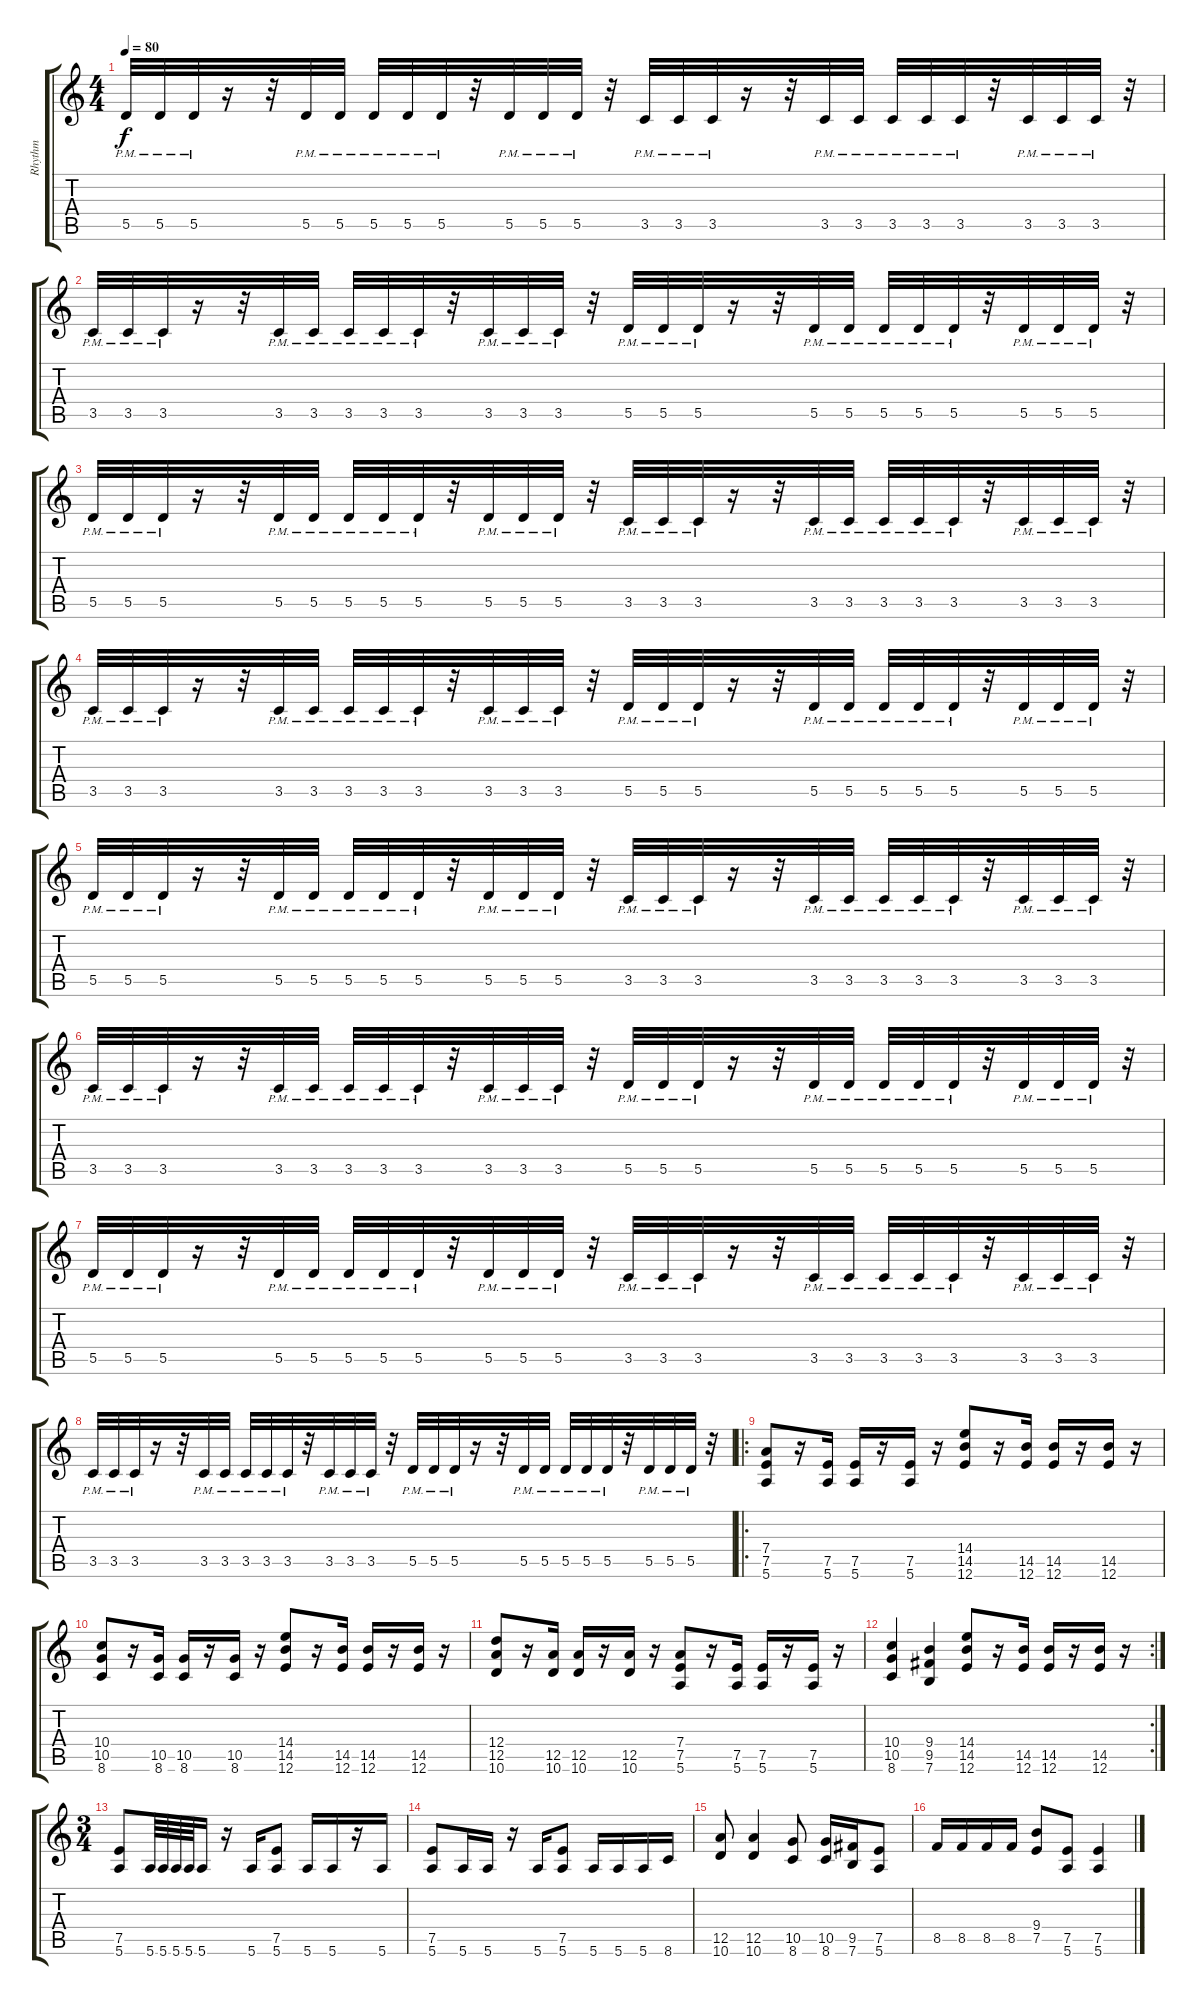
\track ("Rhythm" "Rhythm") {instrument distortionguitar}
\staff {score tabs}
\tuning (E4 B3 G3 D3 A2 E2) {hide}
\ts (4 4)
\tempo 80
\clef g2
\ks c
5.5{pm}.32{dy f} 5.5{pm}.32 5.5{pm}.32 r.16 r.32 5.5{pm}.32 5.5{pm}.32 5.5{pm}.32 5.5{pm}.32 5.5{pm}.32 r.32 5.5{pm}.32 5.5{pm}.32 5.5{pm}.32 r.32 3.5{pm}.32 3.5{pm}.32 3.5{pm}.32 r.16 r.32 3.5{pm}.32 3.5{pm}.32 3.5{pm}.32 3.5{pm}.32 3.5{pm}.32 r.32 3.5{pm}.32 3.5{pm}.32 3.5{pm}.32 r.32 |
3.5{pm}.32 3.5{pm}.32 3.5{pm}.32 r.16 r.32 3.5{pm}.32 3.5{pm}.32 3.5{pm}.32 3.5{pm}.32 3.5{pm}.32 r.32 3.5{pm}.32 3.5{pm}.32 3.5{pm}.32 r.32 5.5{pm}.32 5.5{pm}.32 5.5{pm}.32 r.16 r.32 5.5{pm}.32 5.5{pm}.32 5.5{pm}.32 5.5{pm}.32 5.5{pm}.32 r.32 5.5{pm}.32 5.5{pm}.32 5.5{pm}.32 r.32 |
5.5{pm}.32 5.5{pm}.32 5.5{pm}.32 r.16 r.32 5.5{pm}.32 5.5{pm}.32 5.5{pm}.32 5.5{pm}.32 5.5{pm}.32 r.32 5.5{pm}.32 5.5{pm}.32 5.5{pm}.32 r.32 3.5{pm}.32 3.5{pm}.32 3.5{pm}.32 r.16 r.32 3.5{pm}.32 3.5{pm}.32 3.5{pm}.32 3.5{pm}.32 3.5{pm}.32 r.32 3.5{pm}.32 3.5{pm}.32 3.5{pm}.32 r.32 |
3.5{pm}.32 3.5{pm}.32 3.5{pm}.32 r.16 r.32 3.5{pm}.32 3.5{pm}.32 3.5{pm}.32 3.5{pm}.32 3.5{pm}.32 r.32 3.5{pm}.32 3.5{pm}.32 3.5{pm}.32 r.32 5.5{pm}.32 5.5{pm}.32 5.5{pm}.32 r.16 r.32 5.5{pm}.32 5.5{pm}.32 5.5{pm}.32 5.5{pm}.32 5.5{pm}.32 r.32 5.5{pm}.32 5.5{pm}.32 5.5{pm}.32 r.32 |
5.5{pm}.32 5.5{pm}.32 5.5{pm}.32 r.16 r.32 5.5{pm}.32 5.5{pm}.32 5.5{pm}.32 5.5{pm}.32 5.5{pm}.32 r.32 5.5{pm}.32 5.5{pm}.32 5.5{pm}.32 r.32 3.5{pm}.32 3.5{pm}.32 3.5{pm}.32 r.16 r.32 3.5{pm}.32 3.5{pm}.32 3.5{pm}.32 3.5{pm}.32 3.5{pm}.32 r.32 3.5{pm}.32 3.5{pm}.32 3.5{pm}.32 r.32 |
3.5{pm}.32 3.5{pm}.32 3.5{pm}.32 r.16 r.32 3.5{pm}.32 3.5{pm}.32 3.5{pm}.32 3.5{pm}.32 3.5{pm}.32 r.32 3.5{pm}.32 3.5{pm}.32 3.5{pm}.32 r.32 5.5{pm}.32 5.5{pm}.32 5.5{pm}.32 r.16 r.32 5.5{pm}.32 5.5{pm}.32 5.5{pm}.32 5.5{pm}.32 5.5{pm}.32 r.32 5.5{pm}.32 5.5{pm}.32 5.5{pm}.32 r.32 |
5.5{pm}.32 5.5{pm}.32 5.5{pm}.32 r.16 r.32 5.5{pm}.32 5.5{pm}.32 5.5{pm}.32 5.5{pm}.32 5.5{pm}.32 r.32 5.5{pm}.32 5.5{pm}.32 5.5{pm}.32 r.32 3.5{pm}.32 3.5{pm}.32 3.5{pm}.32 r.16 r.32 3.5{pm}.32 3.5{pm}.32 3.5{pm}.32 3.5{pm}.32 3.5{pm}.32 r.32 3.5{pm}.32 3.5{pm}.32 3.5{pm}.32 r.32 |
3.5{pm}.32 3.5{pm}.32 3.5{pm}.32 r.16 r.32 3.5{pm}.32 3.5{pm}.32 3.5{pm}.32 3.5{pm}.32 3.5{pm}.32 r.32 3.5{pm}.32 3.5{pm}.32 3.5{pm}.32 r.32 5.5{pm}.32 5.5{pm}.32 5.5{pm}.32 r.16 r.32 5.5{pm}.32 5.5{pm}.32 5.5{pm}.32 5.5{pm}.32 5.5{pm}.32 r.32 5.5{pm}.32 5.5{pm}.32 5.5{pm}.32 r.32 |
\ro
(7.4 7.5 5.6).8 r.16 (7.5 5.6).16 (7.5 5.6).16 r.16 (7.5 5.6).16 r.16 (14.4 14.5 12.6).8 r.16 (14.5 12.6).16 (14.5 12.6).16 r.16 (14.5 12.6).16 r.16 |
(10.4 10.5 8.6).8 r.16 (10.5 8.6).16 (10.5 8.6).16 r.16 (10.5 8.6).16 r.16 (14.4 14.5 12.6).8 r.16 (14.5 12.6).16 (14.5 12.6).16 r.16 (14.5 12.6).16 r.16 |
(12.4 12.5 10.6).8 r.16 (12.5 10.6).16 (12.5 10.6).16 r.16 (12.5 10.6).16 r.16 (7.4 7.5 5.6).8 r.16 (7.5 5.6).16 (7.5 5.6).16 r.16 (7.5 5.6).16 r.16 |
\rc 2
(10.4 10.5 8.6).4 (9.4 9.5 7.6).4 (14.4 14.5 12.6).8 r.16 (14.5 12.6).16 (14.5 12.6).16 r.16 (14.5 12.6).16 r.16 |
\ts (3 4)
(7.5 5.6).8 5.6.64 5.6.64 5.6.64 5.6.64 5.6.16 r.16 5.6.16 (7.5 5.6).8 5.6.16 5.6.16 r.16 5.6.16 |
(7.5 5.6).8 5.6.16 5.6.16 r.16 5.6.16 (7.5 5.6).8 5.6.16 5.6.16 5.6.16 8.6.16 |
(12.5 10.6).8 (12.5 10.6).4 (10.5 8.6).8 (10.5 8.6).16 (9.5 7.6).16 (7.5 5.6).8 |
8.5.16 8.5.16 8.5.16 8.5.16 (9.4 7.5).8 (7.5 5.6).8 (7.5 5.6).4
